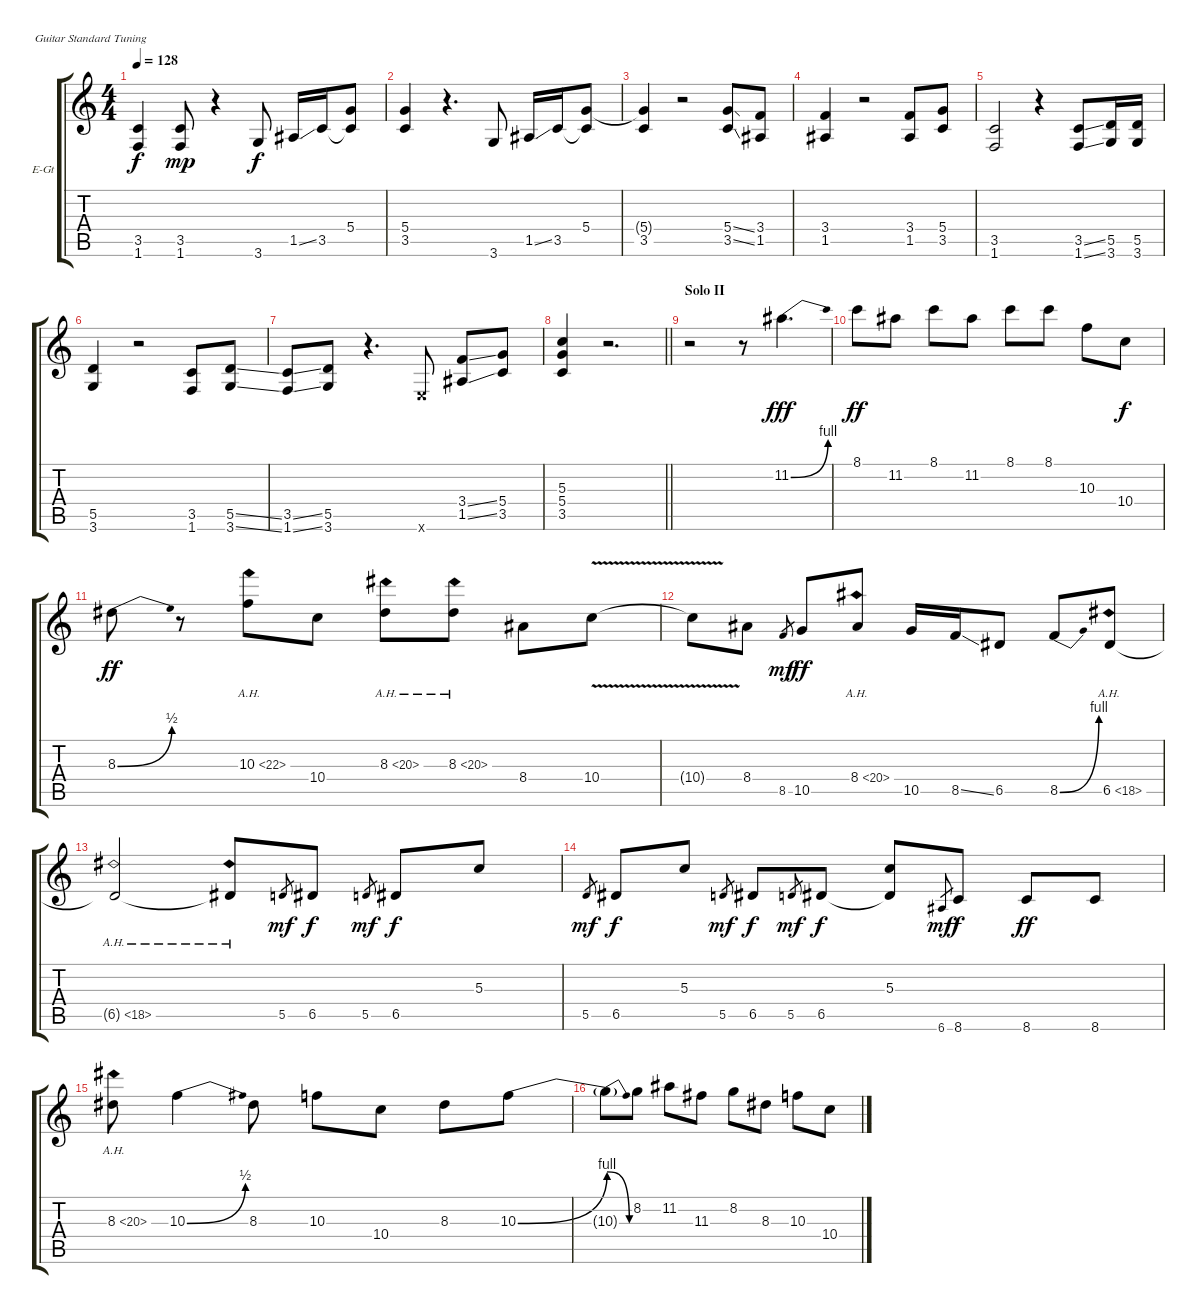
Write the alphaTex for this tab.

\bracketExtendMode groupsimilarinstruments
\firstSystemTrackNameOrientation horizontal
\otherSystemsTrackNameOrientation horizontal
\track ("Lead Guitar" "E-Gt") {mute instrument overdrivenguitar}
\staff {score tabs}
\tuning (E4 B3 G3 D3 A2 E2)
\ts (4 4)
\tempo 128
\clef g2
\ks c
(3.5 1.6).4{dy f} (3.5 1.6).8{dy mp} r.4 3.6.8{dy f} 1.5{ss}.16 3.5.16 (5.4 3.5{t}).8 |
(5.4 3.5).4 r.4{d} 3.6.8 1.5{ss}.16 3.5.16 (5.4 3.5{t}).8 |
(5.4{t} 3.5).4 r.2 (5.4{ss} 3.5{ss}).8 (3.4 1.5).8 |
(3.4 1.5).4 r.2 (3.4 1.5).8 (5.4 3.5).8 |
(3.5 1.6).2 r.4 (3.5{ss} 1.6{ss}).8 (5.5 3.6).16 (5.5 3.6).16 |
(5.5 3.6).4 r.2 (3.5 1.6).8 (5.5{ss} 3.6{ss}).8 |
(3.5{ss} 1.6{ss}).8 (5.5 3.6).8 r.4{d} 0.6{x}.8 (3.4{ss} 1.5{ss}).8 (5.4 3.5).8 |
\barLineRight lightlight
(5.3 5.4 3.5).4 r.2{d} |
\section ("" "Solo II")
r.2 r.8 11.2{be (bend 0 0 60 4)}.4{d dy fff} |
8.1.8{dy ff} 11.2.8 8.1.8 11.2.8 8.1.8 8.1.8 10.3.8 10.4.8{dy f} |
8.3{be (bend 0 0 60 2)}.8{dy ff} r.8 10.3{ah 12}.8 10.4.8 8.3{ah 12}.8 8.3{ah 12}.8 8.4.8 10.4{v}.8 |
10.4{v t}.8 8.4.8 8.5.8{gr dy mf} 10.5.8{dy ff} 8.4{ah 12}.8 10.5.16 8.5{ss}.16 6.5.8 8.5{be (bend 0 0 60 4)}.8 6.5{ah 12}.8 |
6.5{ah 12 t}.2 6.5{ah 12 t}.8 5.5.8{gr dy mf} 6.5.8{dy f} 5.5.8{gr dy mf} 6.5.8{dy f} 5.3.8 |
5.5.8{gr dy mf} 6.5.8{dy f} 5.3.8 5.5.8{gr dy mf} 6.5.8{dy f} 5.5.8{gr dy mf} 6.5.8{dy f} (5.3 6.5{t}).8 6.6.8{gr dy mf} 8.6.8{dy f} 8.6.8{dy ff} 8.6.8 |
8.3{ah 12}.8 10.3{be (bend 0 0 60 2)}.4 8.3.8 10.3.8 10.4.8 8.3.8 10.3{be (bend 0 0 60 4)}.8 |
10.3{be (release 0 4 60 0) t}.8 8.2.8 11.2.8 11.3.8 8.2.8 8.3.8 10.3.8 10.4.8
